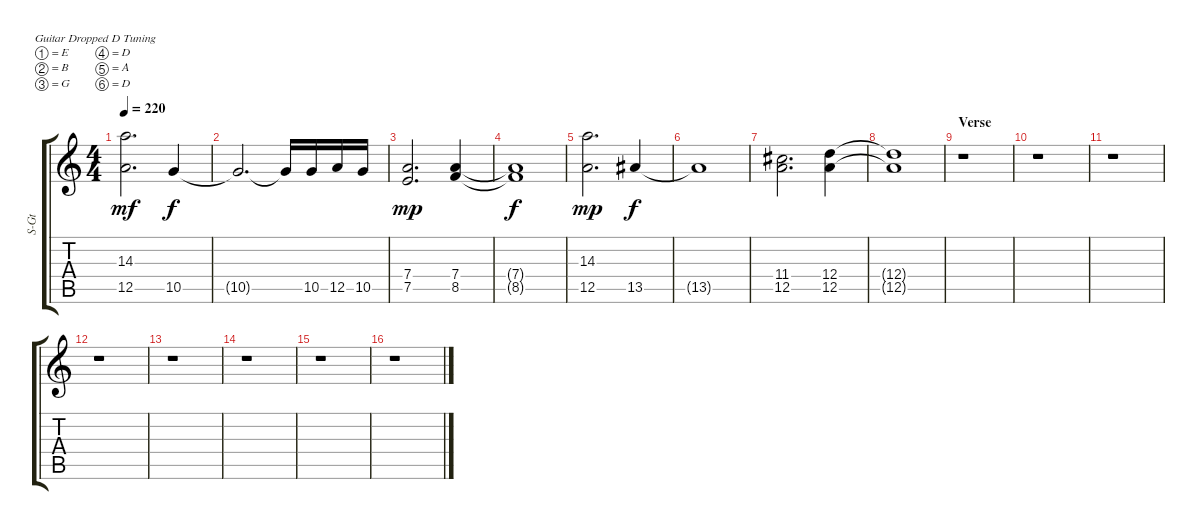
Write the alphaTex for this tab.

\bracketExtendMode groupsimilarinstruments
\otherSystemsTrackNameOrientation horizontal
\track ("Keyboards" "S-Gt") {instrument stringensemble1}
\staff {score tabs}
\tuning (E4 B3 G3 D3 A2 D2)
\displaytranspose 12
\ts (4 4)
\tempo 220
\clef g2
\ks c
(14.3 12.5).2{d dy mf beam Down} 10.5.4{dy f beam Up} |
10.5{t}.2{d beam Up} 10.5{t}.16{beam Up} 10.5.16{beam Up} 12.5.16{beam Up} 10.5.16{beam Up} |
(7.4 7.5).2{d dy mp beam Up} (7.4 8.5).4{beam Up} |
(7.4{t} 8.5{t}).1{dy f beam Up} |
(14.3 12.5).2{d dy mp beam Down} 13.5{acc #}.4{dy f beam Up} |
13.5{t acc #}.1{beam Up} |
(11.4{acc #} 12.5).2{d beam Down} (12.4 12.5).4{beam Down} |
(12.4{t} 12.5{t}).1{beam Down} |
\section ("" "Verse")
r.1{beam Down} |
r.1{beam Down} |
r.1{beam Down} |
r.1{beam Down} |
r.1{beam Down} |
r.1{beam Down} |
r.1{beam Down} |
r.1{beam Down}
